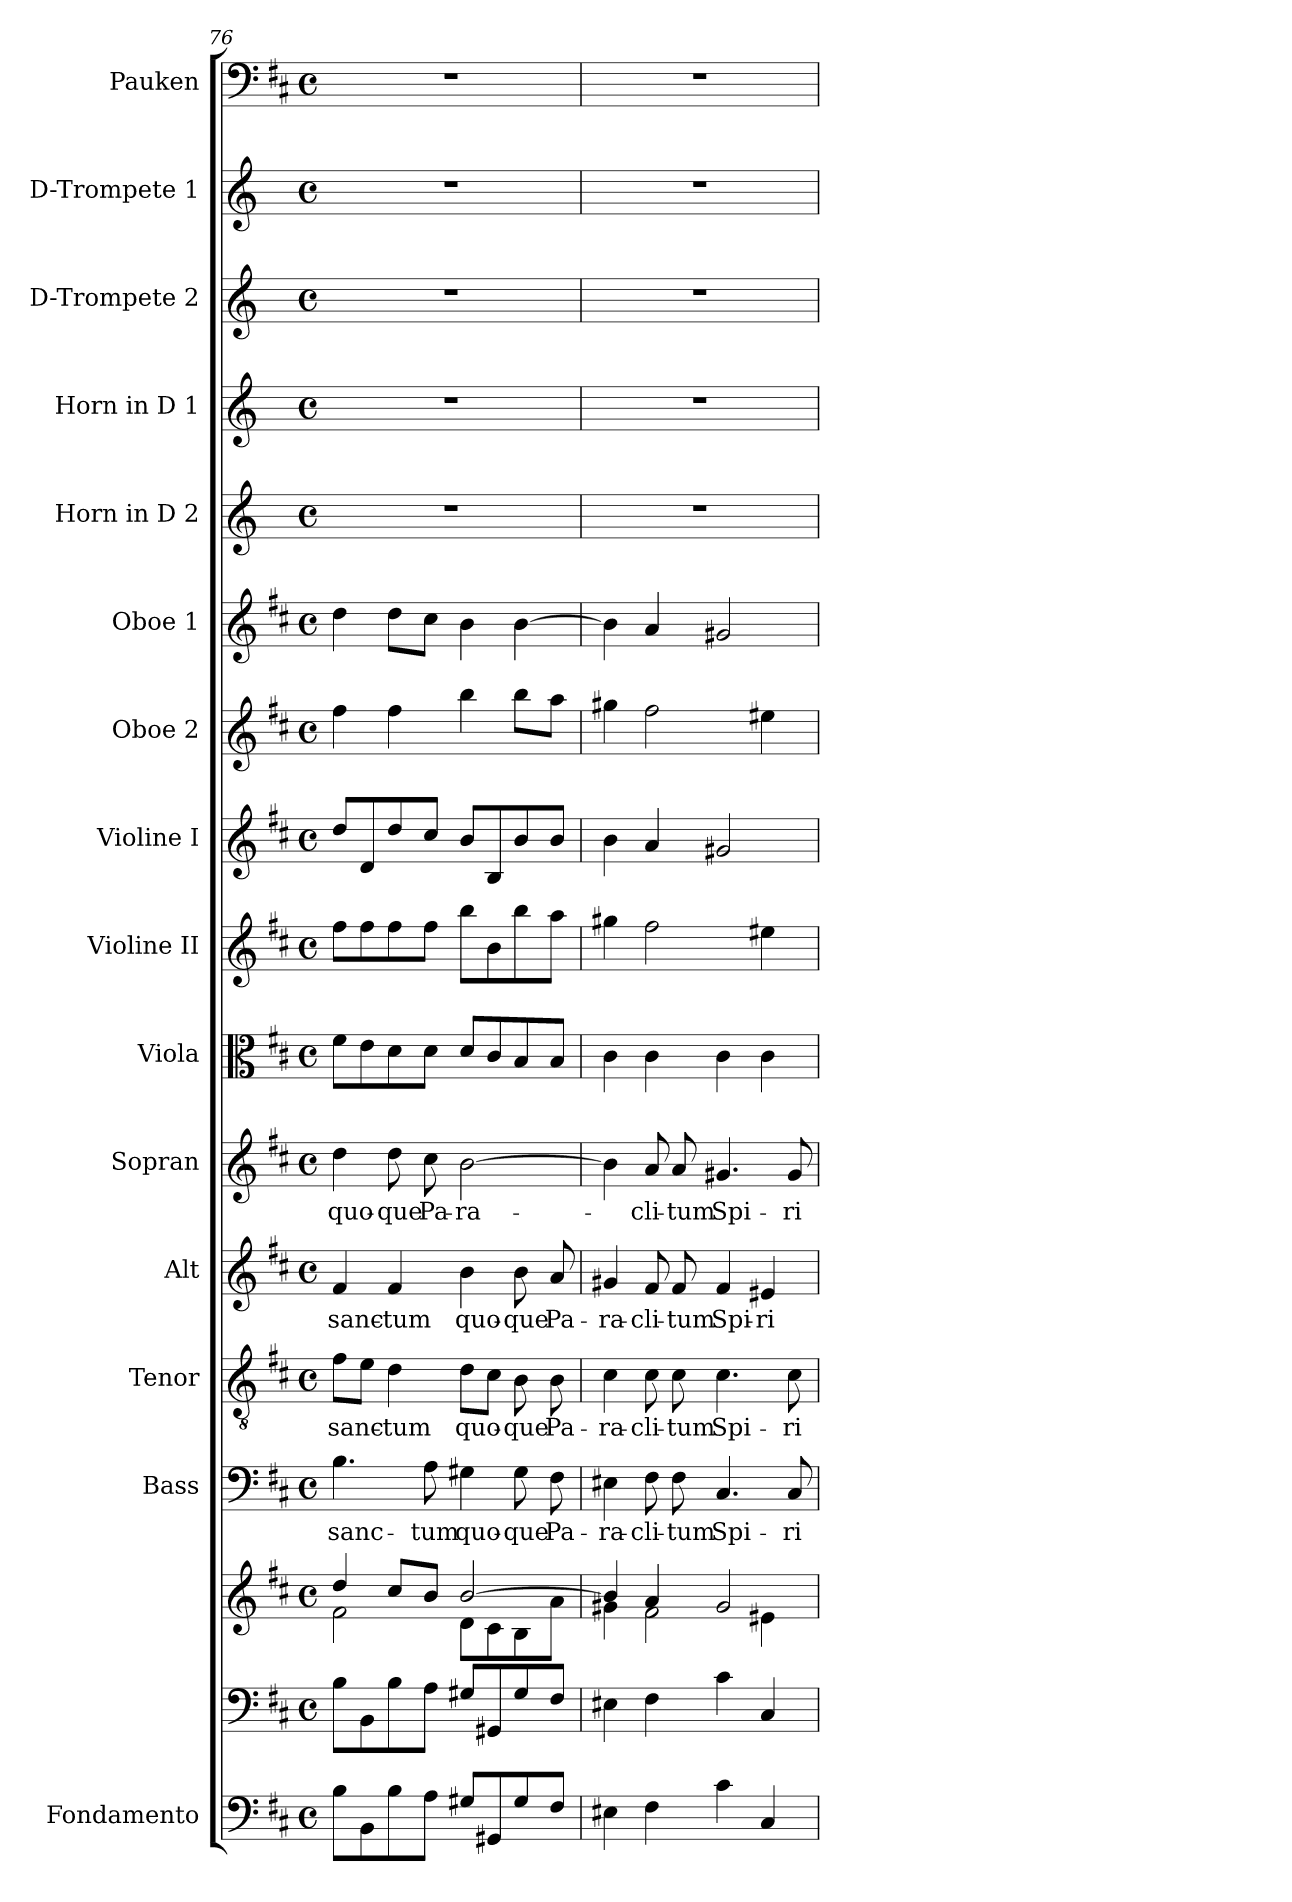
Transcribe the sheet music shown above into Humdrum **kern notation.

**kern	**kern	**kern	**kern	**text	**kern	**text	**kern	**text	**kern	**text	**kern	**kern	**kern	**kern	**kern	**kern	**kern	**kern	**kern	**kern
*part16	*part15	*part15	*part14	*part14	*part13	*part13	*part12	*part12	*part11	*part11	*part10	*part9	*part8	*part7	*part6	*part5	*part4	*part3	*part2	*part1
*staff17	*staff16	*staff15	*staff14	*staff14	*staff13	*staff13	*staff12	*staff12	*staff11	*staff11	*staff10	*staff9	*staff8	*staff7	*staff6	*staff5	*staff4	*staff3	*staff2	*staff1
*I"Fondamento	*	*	*I"Bass	*	*I"Tenor	*	*I"Alt	*	*I"Sopran	*	*I"Viola	*I"Violine II	*I"Violine I	*I"Oboe 2	*I"Oboe 1	*I"Horn in D 2	*I"Horn in D 1	*I"D-Trompete 2	*I"D-Trompete 1	*I"Pauken
*I'F.	*	*	*I'B.	*	*I'T.	*	*I'A.	*	*I'S.	*	*I'Vla.	*I'Vl. II	*I'Vl. I	*I'Ob. 2	*I'Ob. 1	*	*	*I'D Trp. 2	*I'D Trp. 1	*I'Pk.
!!LO:PB:g=z
*clefF4	*clefF4	*clefG2	*clefF4	*	*clefGv2	*	*clefG2	*	*clefG2	*	*clefC3	*clefG2	*clefG2	*clefG2	*clefG2	*clefG2	*clefG2	*clefG2	*clefG2	*clefF4
*ITrd7c12	*	*	*	*	*	*	*	*	*	*	*	*	*	*	*	*ITrd6c10	*ITrd6c10	*ITrd-1c-2	*ITrd-1c-2	*
*k[f#c#]	*k[f#c#]	*k[f#c#]	*k[f#c#]	*	*k[f#c#]	*	*k[f#c#]	*	*k[f#c#]	*	*k[f#c#]	*k[f#c#]	*k[f#c#]	*k[f#c#]	*k[f#c#]	*k[f#c#]	*k[f#c#]	*k[f#c#]	*k[f#c#]	*k[f#c#]
*D:	*D:	*D:	*D:	*	*D:	*	*D:	*	*D:	*	*D:	*D:	*D:	*D:	*D:	*D:	*D:	*D:	*D:	*D:
*M4/4	*M4/4	*M4/4	*M4/4	*	*M4/4	*	*M4/4	*	*M4/4	*	*M4/4	*M4/4	*M4/4	*M4/4	*M4/4	*M4/4	*M4/4	*M4/4	*M4/4	*M4/4
*met(c)	*met(c)	*met(c)	*met(c)	*	*met(c)	*	*met(c)	*	*met(c)	*	*met(c)	*met(c)	*met(c)	*met(c)	*met(c)	*met(c)	*met(c)	*met(c)	*met(c)	*met(c)
=76	=76	=76	=76	=76	=76	=76	=76	=76	=76	=76	=76	=76	=76	=76	=76	=76	=76	=76	=76	=76
*	*	*^	*	*	*	*	*	*	*	*	*	*	*	*	*	*	*	*	*	*
!	!	!	!	!	!LO:LY:b	!	!LO:LY:b	!	!LO:LY:b	!	!LO:LY:b	!	!	!	!	!	!	!	!	!	!
8BB\L	8B\L	4dd/	2f#\	4.B\	sanc-	8f#\L	sanc-	4f#/	sanc-	4dd\	quo-	8f#\L	8ff#\L	8dd/L	4ff#\	4dd\	1r	1r	1r	1r	1r
8BBB\	8BB\	.	.	.	.	8e\J	.	.	.	.	.	8e\	8ff#\	8d/	.	.	.	.	.	.	.
!	!	!	!	!	!	!	!LO:LY:b	!	!LO:LY:b	!	!LO:LY:b	!	!	!	!	!	!	!	!	!	!
8BB\	8B\	8cc#/L	.	.	.	4d\	-tum	4f#/	-tum	8dd\	-que	8d\	8ff#\	8dd/	4ff#\	8dd\L	.	.	.	.	.
!	!	!	!	!	!LO:LY:b	!	!	!	!	!	!LO:LY:b	!	!	!	!	!	!	!	!	!	!
8AA\J	8A\J	8b/J	.	8A\	-tum	.	.	.	.	8cc#\	Pa-	8d\J	8ff#\J	8cc#/J	.	8cc#\J	.	.	.	.	.
!	!	!	!	!	!LO:LY:b	!	!LO:LY:b	!	!LO:LY:b	!	!LO:LY:b	!	!	!	!	!	!	!	!	!	!
8GG#X/L	8G#X/L	[>2b/	8d\L	4G#X\	quo-	8d\L	quo-	4b\	quo-	[2b\	-ra-	8d/L	8bb\L	8b/L	4bb\	4b\	.	.	.	.	.
8GGG#X/	8GG#X/	.	8c#\	.	.	8c#\J	.	.	.	.	.	8c#/	8b\	8B/	.	.	.	.	.	.	.
!	!	!	!	!	!LO:LY:b	!	!LO:LY:b	!	!LO:LY:b	!	!	!	!	!	!	!	!	!	!	!	!
8GG#/	8G#/	.	8B\	8G#\	-que	8B\	-que	8b\	-que	.	.	8B/	8bb\	8b/	8bb\L	[4b\	.	.	.	.	.
!	!	!	!	!	!LO:LY:b	!	!LO:LY:b	!	!LO:LY:b	!	!	!	!	!	!	!	!	!	!	!	!
8FF#/J	8F#/J	.	8a\J	8F#\	Pa-	8B\	Pa-	8a/	Pa-	.	.	8B/J	8aa\J	8b/J	8aa\J	.	.	.	.	.	.
=77	=77	=77	=77	=77	=77	=77	=77	=77	=77	=77	=77	=77	=77	=77	=77	=77	=77	=77	=77	=77	=77
!	!	!	!	!	!LO:LY:b	!	!LO:LY:b	!	!LO:LY:b	!	!	!	!	!	!	!	!	!	!	!	!
4EE#X\	4E#X\	4b/]	4g#X\	4E#X\	-ra-	4c#\	-ra-	4g#X/	-ra-	4b\]	.	4c#\	4gg#X\	4b\	4gg#X\	4b\]	1r	1r	1r	1r	1r
!	!	!	!	!	!LO:LY:b	!	!LO:LY:b	!	!LO:LY:b	!	!LO:LY:b	!	!	!	!	!	!	!	!	!	!
4FF#\	4F#\	4a/	2f#\	8F#\	-cli-	8c#\	-cli-	8f#/	-cli-	8a/	-cli-	4c#\	2ff#\	4a/	2ff#\	4a/	.	.	.	.	.
!	!	!	!	!	!LO:LY:b	!	!LO:LY:b	!	!LO:LY:b	!	!LO:LY:b	!	!	!	!	!	!	!	!	!	!
.	.	.	.	8F#\	-tum	8c#\	-tum	8f#/	-tum	8a/	-tum	.	.	.	.	.	.	.	.	.	.
!	!	!	!	!	!LO:LY:b	!	!LO:LY:b	!	!LO:LY:b	!	!LO:LY:b	!	!	!	!	!	!	!	!	!	!
4C#\	4c#\	2g#/	.	4.C#/	Spi-	4.c#\	Spi-	4f#/	Spi-	4.g#X/	Spi-	4c#\	.	2g#X/	.	2g#X/	.	.	.	.	.
!	!	!	!	!	!	!	!	!	!LO:LY:b	!	!	!	!	!	!	!	!	!	!	!	!
4CC#/	4C#/	.	4e#X\	.	.	.	.	4e#X/	-ri-	.	.	4c#\	4ee#X\	.	4ee#X\	.	.	.	.	.	.
!	!	!	!	!	!LO:LY:b	!	!LO:LY:b	!	!	!	!LO:LY:b	!	!	!	!	!	!	!	!	!	!
.	.	.	.	8C#/	-ri-	8c#\	-ri-	.	.	8g#/	-ri-	.	.	.	.	.	.	.	.	.	.
*	*	*v	*v	*	*	*	*	*	*	*	*	*	*	*	*	*	*	*	*	*	*
=	=	=	=	=	=	=	=	=	=	=	=	=	=	=	=	=	=	=	=	=
*-	*-	*-	*-	*-	*-	*-	*-	*-	*-	*-	*-	*-	*-	*-	*-	*-	*-	*-	*-	*-
